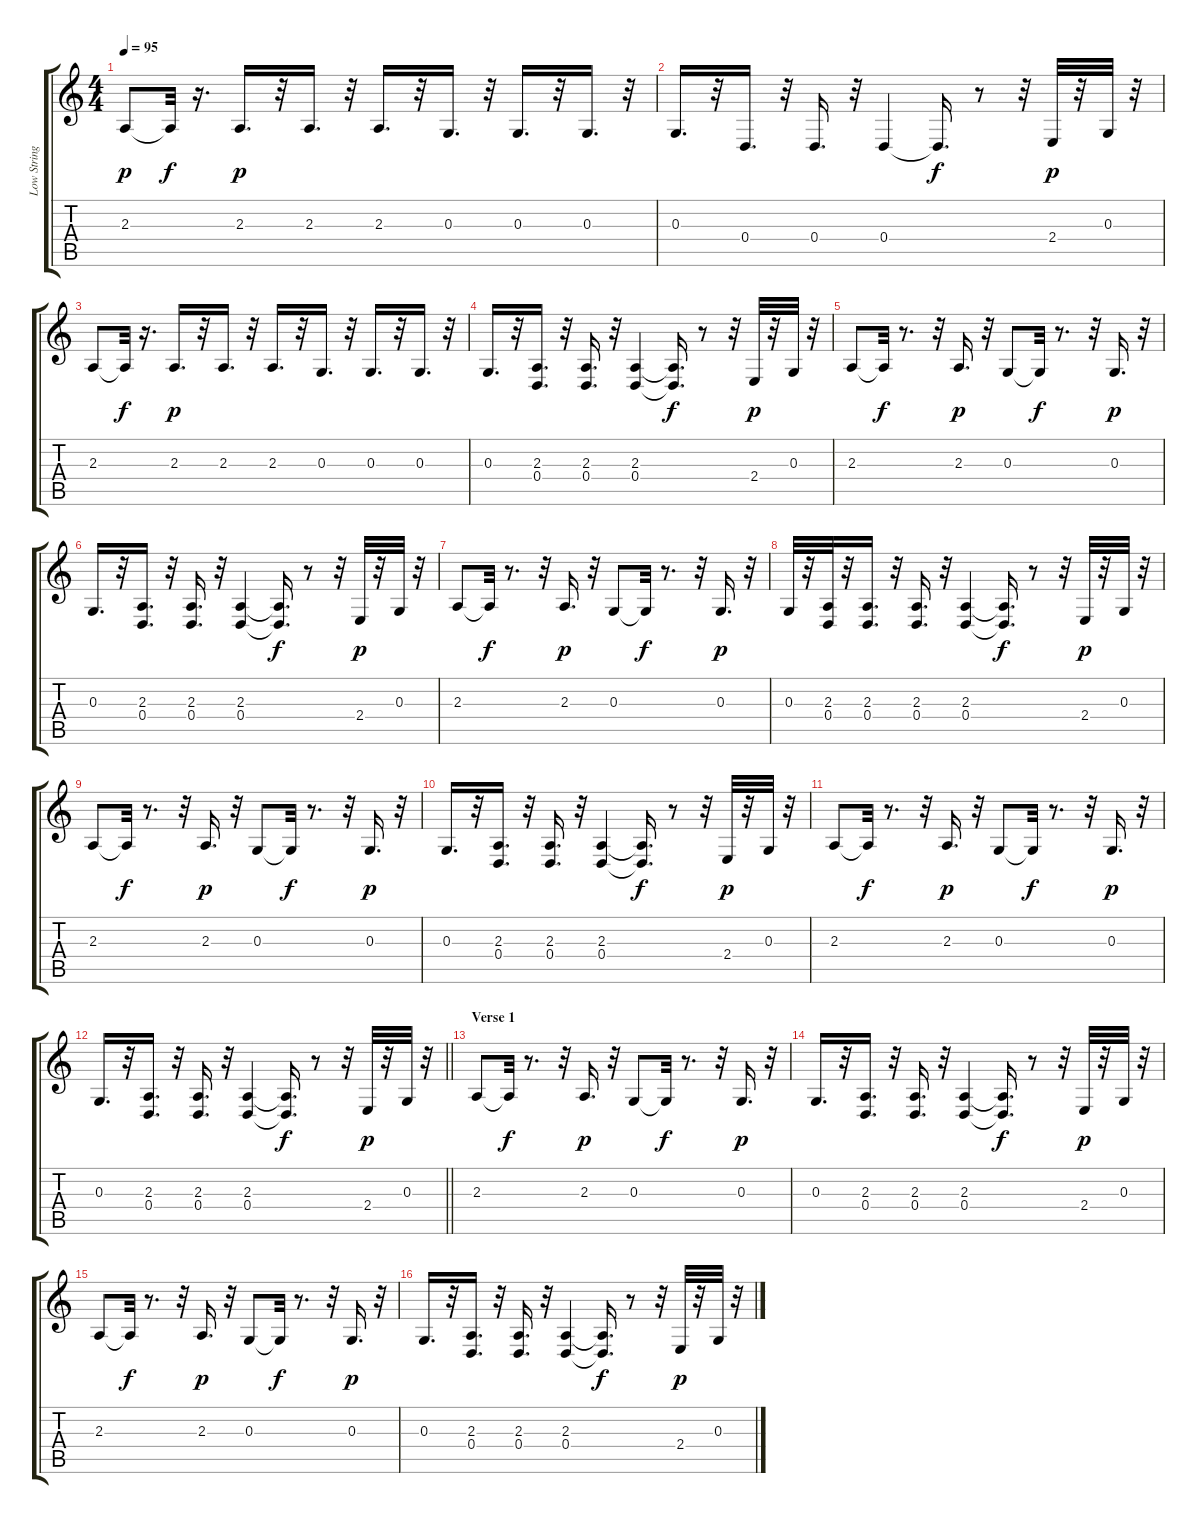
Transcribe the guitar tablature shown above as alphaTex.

\track ("Low Strings" "Low String") {instrument stringensemble1}
\staff {score tabs}
\tuning (E4 B3 G3 D3 A2 E2) {hide}
\ts (4 4)
\tempo 95
\clef g2
\ks c
2.3.8{dy p instrument stringensemble1} 2.3{t}.32{dy f} r.16{d} 2.3.16{d dy p} r.32 2.3.16{d} r.32 2.3.16{d} r.32 0.3.16{d} r.32 0.3.16{d} r.32 0.3.16{d} r.32 |
0.3.16{d} r.32 0.4.16{d} r.32 0.4.16{d} r.32 0.4.4 0.4{t}.16{d dy f} r.8 r.32 2.4.32{dy p} r.32 0.3.32 r.32 |
2.3.8 2.3{t}.32{dy f} r.16{d} 2.3.16{d dy p} r.32 2.3.16{d} r.32 2.3.16{d} r.32 0.3.16{d} r.32 0.3.16{d} r.32 0.3.16{d} r.32 |
0.3.16{d} r.32 (2.3 0.4).16{d} r.32 (2.3 0.4).16{d} r.32 (2.3 0.4).4 (2.3{t} 0.4{t}).16{d dy f} r.8 r.32 2.4.32{dy p} r.32 0.3.32 r.32 |
2.3.8 2.3{t}.32{dy f} r.8{d} r.32 2.3.16{d dy p} r.32 0.3.8 0.3{t}.32{dy f} r.8{d} r.32 0.3.16{d dy p} r.32 |
0.3.16{d} r.32 (2.3 0.4).16{d} r.32 (2.3 0.4).16{d} r.32 (2.3 0.4).4 (2.3{t} 0.4{t}).16{d dy f} r.8 r.32 2.4.32{dy p} r.32 0.3.32 r.32 |
2.3.8 2.3{t}.32{dy f} r.8{d} r.32 2.3.16{d dy p} r.32 0.3.8 0.3{t}.32{dy f} r.8{d} r.32 0.3.16{d dy p} r.32 |
0.3.32 r.32 (2.3 0.4).32 r.32 (2.3 0.4).16{d} r.32 (2.3 0.4).16{d} r.32 (2.3 0.4).4 (2.3{t} 0.4{t}).16{d dy f} r.8 r.32 2.4.32{dy p} r.32 0.3.32 r.32 |
2.3.8 2.3{t}.32{dy f} r.8{d} r.32 2.3.16{d dy p} r.32 0.3.8 0.3{t}.32{dy f} r.8{d} r.32 0.3.16{d dy p} r.32 |
0.3.16{d} r.32 (2.3 0.4).16{d} r.32 (2.3 0.4).16{d} r.32 (2.3 0.4).4 (2.3{t} 0.4{t}).16{d dy f} r.8 r.32 2.4.32{dy p} r.32 0.3.32 r.32 |
2.3.8 2.3{t}.32{dy f} r.8{d} r.32 2.3.16{d dy p} r.32 0.3.8 0.3{t}.32{dy f} r.8{d} r.32 0.3.16{d dy p} r.32 |
\barLineRight lightlight
0.3.16{d} r.32 (2.3 0.4).16{d} r.32 (2.3 0.4).16{d} r.32 (2.3 0.4).4 (2.3{t} 0.4{t}).16{d dy f} r.8 r.32 2.4.32{dy p} r.32 0.3.32 r.32 |
\section ("" "Verse 1")
2.3.8 2.3{t}.32{dy f} r.8{d} r.32 2.3.16{d dy p} r.32 0.3.8 0.3{t}.32{dy f} r.8{d} r.32 0.3.16{d dy p} r.32 |
0.3.16{d} r.32 (2.3 0.4).16{d} r.32 (2.3 0.4).16{d} r.32 (2.3 0.4).4 (2.3{t} 0.4{t}).16{d dy f} r.8 r.32 2.4.32{dy p} r.32 0.3.32 r.32 |
2.3.8 2.3{t}.32{dy f} r.8{d} r.32 2.3.16{d dy p} r.32 0.3.8 0.3{t}.32{dy f} r.8{d} r.32 0.3.16{d dy p} r.32 |
0.3.16{d} r.32 (2.3 0.4).16{d} r.32 (2.3 0.4).16{d} r.32 (2.3 0.4).4 (2.3{t} 0.4{t}).16{d dy f} r.8 r.32 2.4.32{dy p} r.32 0.3.32 r.32
